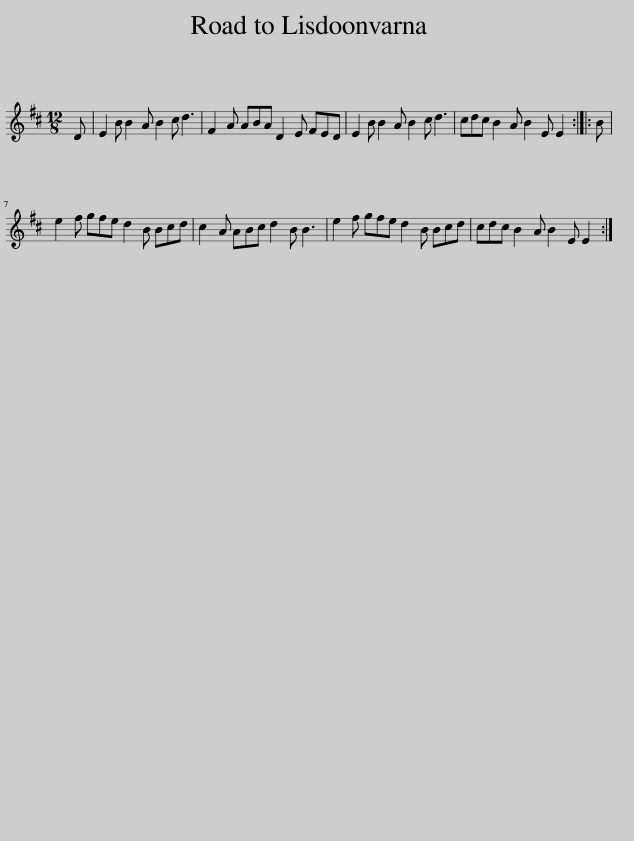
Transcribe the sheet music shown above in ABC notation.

X:1
L:1/8
M:12/8
I:linebreak $
K:D
V:1 treble
V:1
 D | E2 B B2 A B2 c d3 | F2 A ABA D2 E FED | E2 B B2 A B2 c d3 | cdc B2 A B2 E E2 :: %5
 B |$ e2 f gfe d2 B Bcd | c2 A ABc d2 B B3 | e2 f gfe d2 B Bcd | cdc B2 A B2 E E2 :| %10
